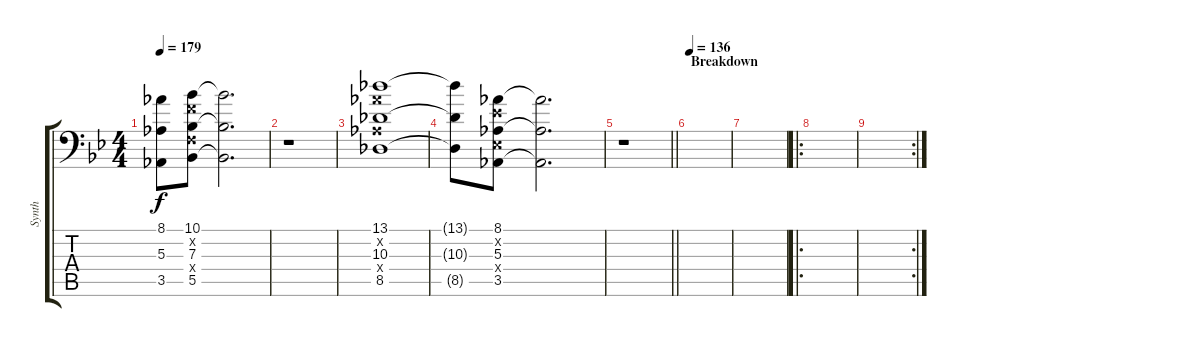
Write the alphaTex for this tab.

\track ("Synth" "Synth") {instrument synthstrings1}
\staff {score tabs}
\tuning (C4 G3 Eb3 Bb2 F2 Bb1) {hide}
\ts (4 4)
\tempo 179
\clef f4
\ks bb
(8.1{t} 5.3{t} 3.5{t}).8{dy f} (10.1 10.2{x} 7.3 7.4{x} 5.5).8 (10.1{t} 7.3{t} 5.5{t}).2{d} |
r.1 |
(13.1 13.2{x} 10.3 10.4{x} 8.5).1{volume 8} |
(13.1{t} 10.3{t} 8.5{t}).8 (8.1 8.2{x} 5.3 5.4{x} 3.5).8 (8.1{t} 5.3{t} 3.5{t}).2{d} |
\barLineRight lightlight
r.1 |
\section ("" "Breakdown")
\tempo 136
|
|
\ro
|
\rc 2
